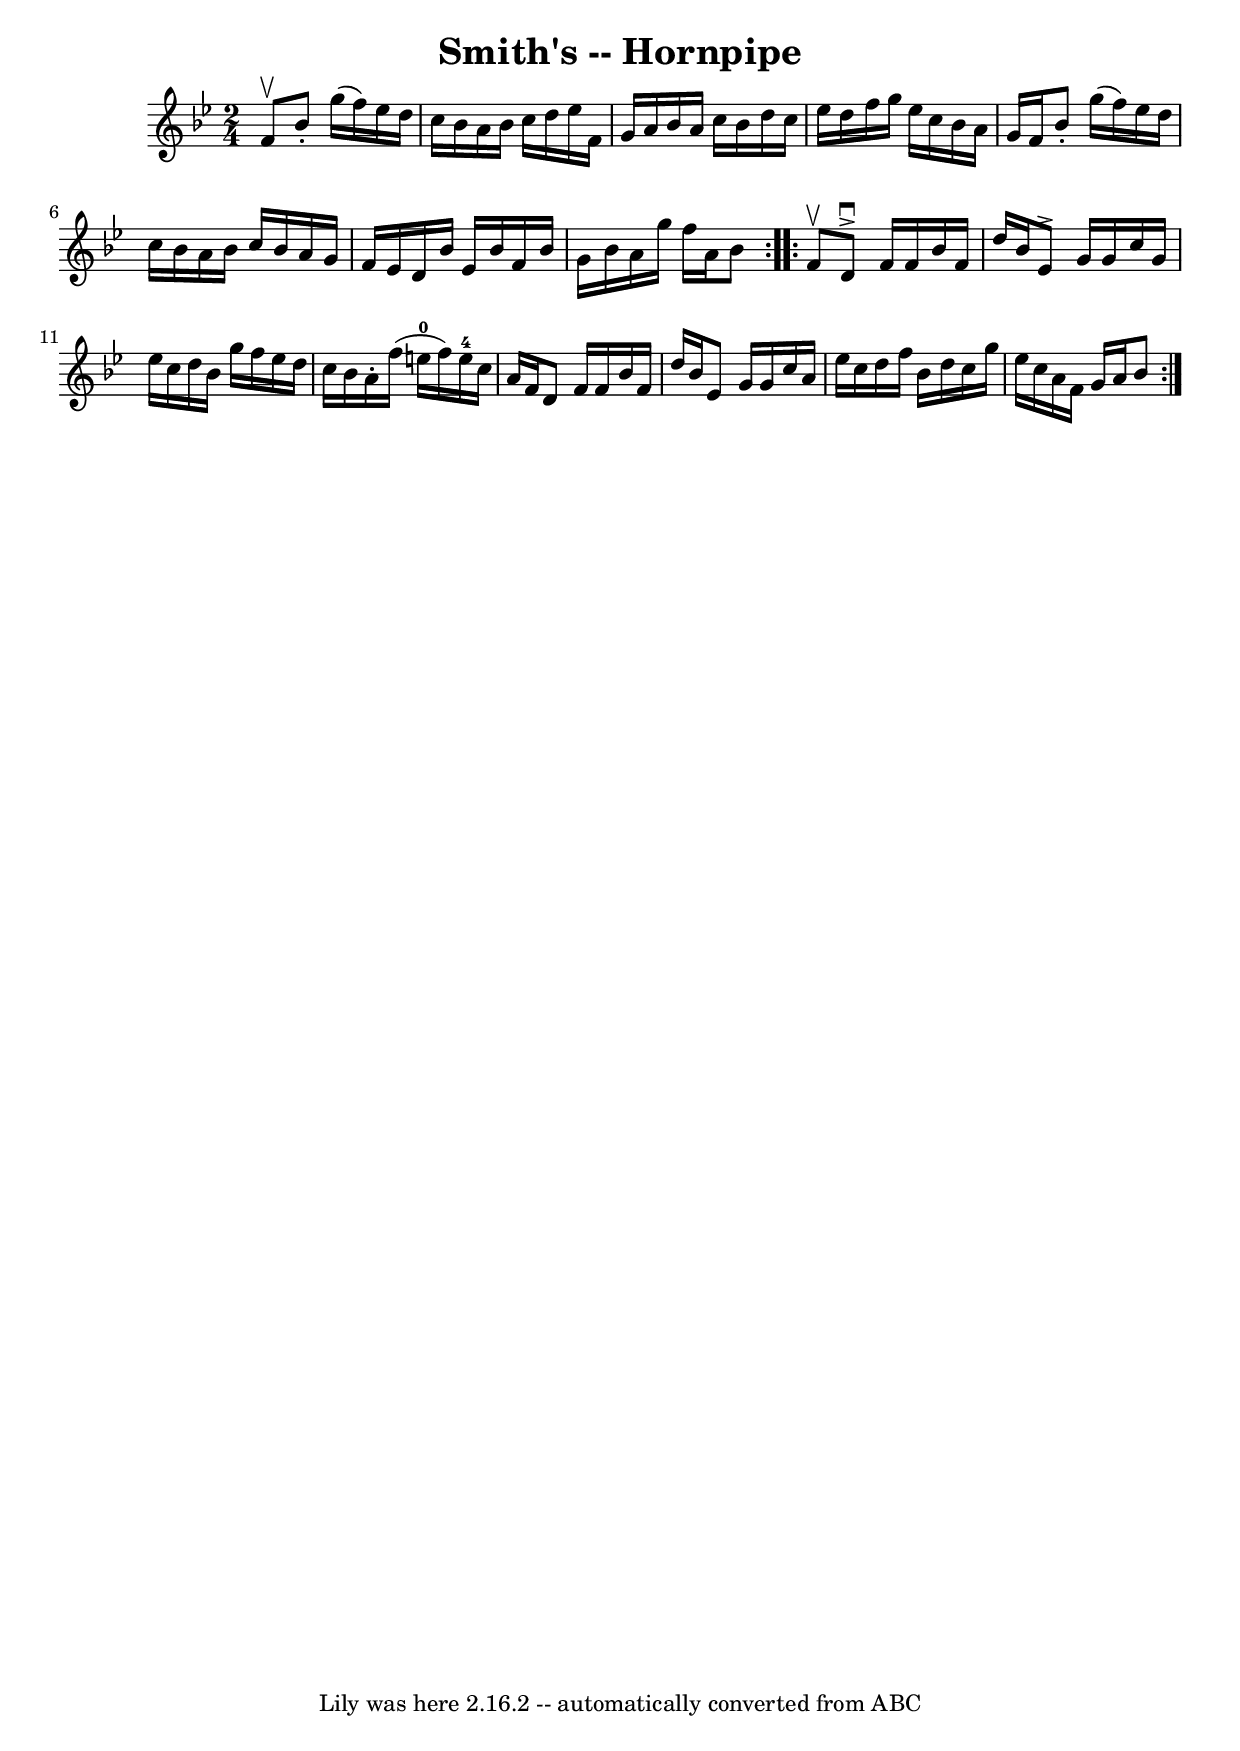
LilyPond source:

\version "2.16.2"
\include "Mammoth.ily"
\header {
	%% book = "Cole's 1000 Fiddle Tunes"
	crossRefNumber = "1"
	footnotes = ""
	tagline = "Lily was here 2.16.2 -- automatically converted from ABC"
	title = "Smith's -- Hornpipe"
}
voicedefault =  {


\repeat volta 2 {
\time 2/4 
\key bes \major f'8^\upbow |
 bes'8 -. g''16 (f''16  
-) ees''16 d''16 c''16 bes'16  |
 a'16 bes'16 c''16    
d''16 ees''16 f'16 g'16 a'16  |
 bes'16 a'16 c''16    
bes'16 d''16 c''16 ees''16 d''16  |
 f''16 g''16    
ees''16 c''16 bes'16 a'16 g'16 f'16  |
 bes'8 -.   
g''16 (f''16) ees''16 d''16 c''16 bes'16  |
 a'16    
bes'16 c''16 bes'16 a'16 g'16 f'16 ees'16  |
 d'16    
bes'16 ees'16 bes'16 f'16 bes'16 g'16 bes'16  |
 a'16 
 g''16 f''16 a'16 bes'8  }     \repeat volta 2 { f'8^\upbow 
|
 d'8^\downbow^\accent f'16 f'16 bes'16 f'16 d''16    
bes'16  |
 ees'8^\accent g'16 g'16 c''16 g'16 ees''16    
c''16  |
 d''16 bes'16 g''16 f''16 ees''16 d''16    
c''16 bes'16  |
 a'16 -. f''16 (e''16-0 f''16)     
e''16-4 c''16 a'16 f'16  |
 d'8 f'16 f'16 bes'16  
 f'16 d''16 bes'16  |
 ees'8 g'16 g'16 c''16 a'16    
ees''16 c''16  |
 d''16 f''16 bes'16 d''16 c''16    
g''16 ees''16 c''16  |
 a'16 f'16 g'16 a'16 bes'8  }  
 
}

\score{
    <<

	\context Staff="default"
	{
	    \voicedefault 
	}

    >>
	\layout {
	}
	\midi {}
}
